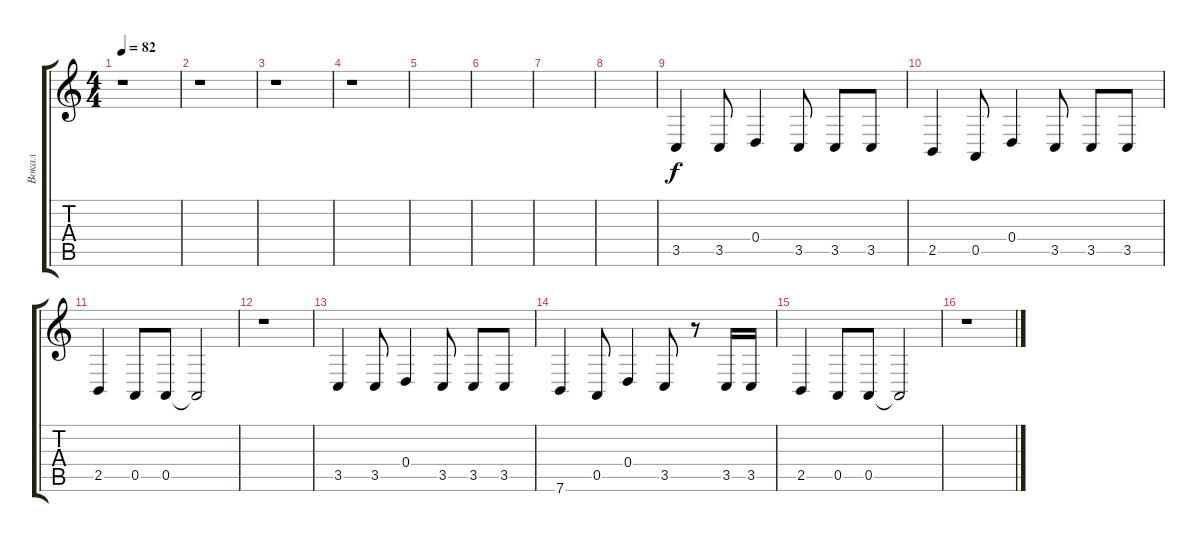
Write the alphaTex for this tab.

\track ("Вокал" "Вокал") {instrument drawbarorgan}
\staff {score tabs}
\tuning (E4 B3 G3 D3 A2 E2) {hide}
\ts (4 4)
\tempo 82
\clef g2
\ks c
r.1{dy f instrument drawbarorgan} |
r.1 |
r.1 |
r.1 |
|
|
|
|
3.5.4 3.5.8 0.4.4 3.5.8 3.5.8 3.5.8 |
2.5.4 0.5.8 0.4.4 3.5.8 3.5.8 3.5.8 |
2.5.4 0.5.8 0.5.8 0.5{t}.2 |
r.1 |
3.5.4 3.5.8 0.4.4 3.5.8 3.5.8 3.5.8 |
7.6.4 0.5.8 0.4.4 3.5.8 r.8 3.5.16 3.5.16 |
2.5.4 0.5.8 0.5.8 0.5{t}.2 |
r.1
